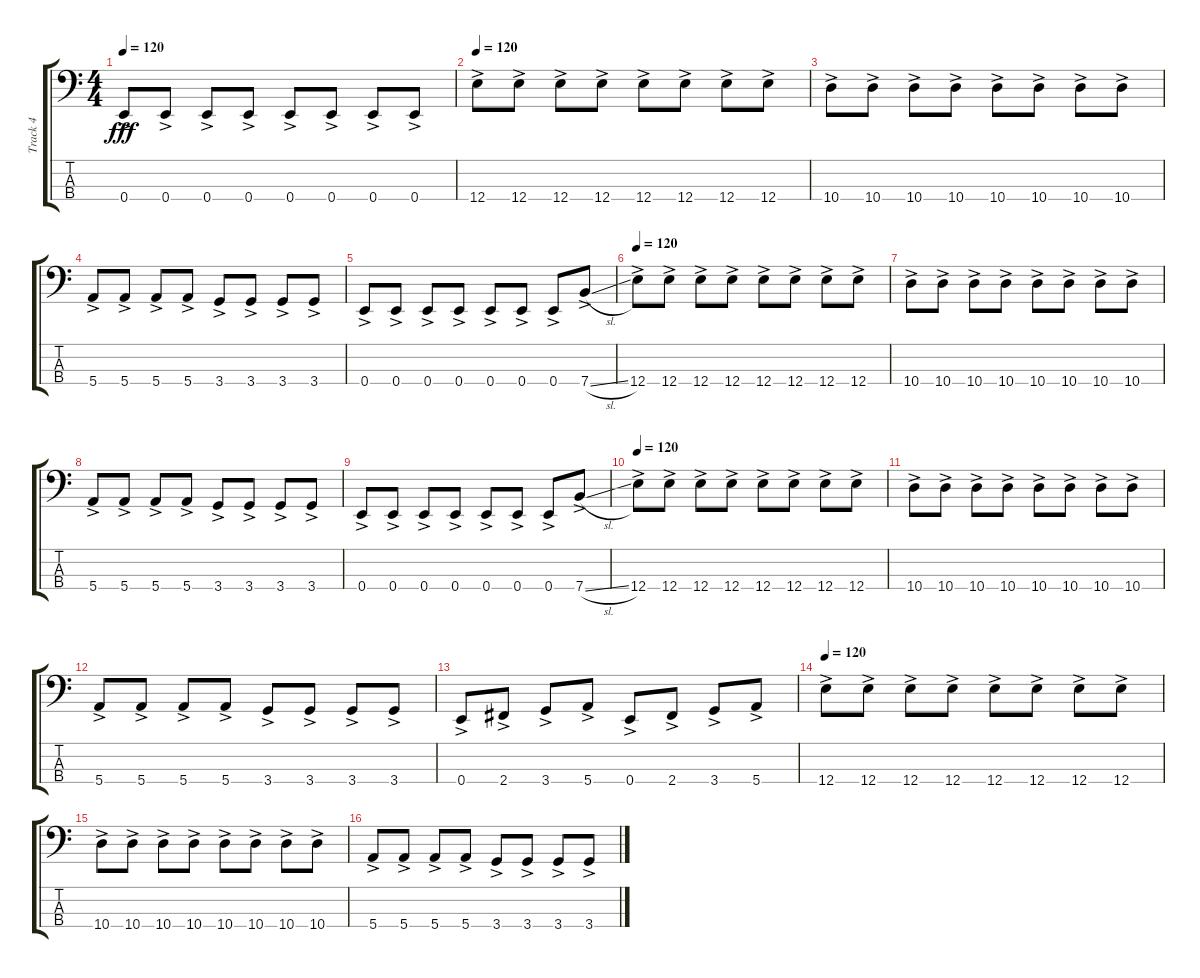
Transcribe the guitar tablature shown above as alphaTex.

\track ("Track 4" "Track 4") {instrument electricbasspick}
\staff {score tabs}
\tuning (G2 D2 A1 E1) {hide}
\ts (4 4)
\tempo 120
\clef f4
\ks c
0.4{ac}.8{dy fff} 0.4{ac}.8 0.4{ac}.8 0.4{ac}.8 0.4{ac}.8 0.4{ac}.8 0.4{ac}.8 0.4{ac}.8 |
\tempo 120
12.4{ac}.8{volume 16} 12.4{ac}.8 12.4{ac}.8 12.4{ac}.8 12.4{ac}.8 12.4{ac}.8 12.4{ac}.8 12.4{ac}.8 |
10.4{ac}.8 10.4{ac}.8 10.4{ac}.8 10.4{ac}.8 10.4{ac}.8 10.4{ac}.8 10.4{ac}.8 10.4{ac}.8 |
5.4{ac}.8 5.4{ac}.8 5.4{ac}.8 5.4{ac}.8 3.4{ac}.8 3.4{ac}.8 3.4{ac}.8 3.4{ac}.8 |
0.4{ac}.8 0.4{ac}.8 0.4{ac}.8 0.4{ac}.8 0.4{ac}.8 0.4{ac}.8 0.4{ac}.8 7.4{sl ac}.8 |
\tempo 120
12.4{ac}.8{volume 16} 12.4{ac}.8 12.4{ac}.8 12.4{ac}.8 12.4{ac}.8 12.4{ac}.8 12.4{ac}.8 12.4{ac}.8 |
10.4{ac}.8 10.4{ac}.8 10.4{ac}.8 10.4{ac}.8 10.4{ac}.8 10.4{ac}.8 10.4{ac}.8 10.4{ac}.8 |
5.4{ac}.8 5.4{ac}.8 5.4{ac}.8 5.4{ac}.8 3.4{ac}.8 3.4{ac}.8 3.4{ac}.8 3.4{ac}.8 |
0.4{ac}.8 0.4{ac}.8 0.4{ac}.8 0.4{ac}.8 0.4{ac}.8 0.4{ac}.8 0.4{ac}.8 7.4{sl ac}.8 |
\tempo 120
12.4{ac}.8{volume 16} 12.4{ac}.8 12.4{ac}.8 12.4{ac}.8 12.4{ac}.8 12.4{ac}.8 12.4{ac}.8 12.4{ac}.8 |
10.4{ac}.8 10.4{ac}.8 10.4{ac}.8 10.4{ac}.8 10.4{ac}.8 10.4{ac}.8 10.4{ac}.8 10.4{ac}.8 |
5.4{ac}.8 5.4{ac}.8 5.4{ac}.8 5.4{ac}.8 3.4{ac}.8 3.4{ac}.8 3.4{ac}.8 3.4{ac}.8 |
0.4{ac}.8 2.4{ac}.8 3.4{ac}.8 5.4{ac}.8 0.4{ac}.8 2.4{ac}.8 3.4{ac}.8 5.4{ac}.8 |
\tempo 120
12.4{ac}.8{volume 16} 12.4{ac}.8 12.4{ac}.8 12.4{ac}.8 12.4{ac}.8 12.4{ac}.8 12.4{ac}.8 12.4{ac}.8 |
10.4{ac}.8 10.4{ac}.8 10.4{ac}.8 10.4{ac}.8 10.4{ac}.8 10.4{ac}.8 10.4{ac}.8 10.4{ac}.8 |
5.4{ac}.8 5.4{ac}.8 5.4{ac}.8 5.4{ac}.8 3.4{ac}.8 3.4{ac}.8 3.4{ac}.8 3.4{ac}.8
